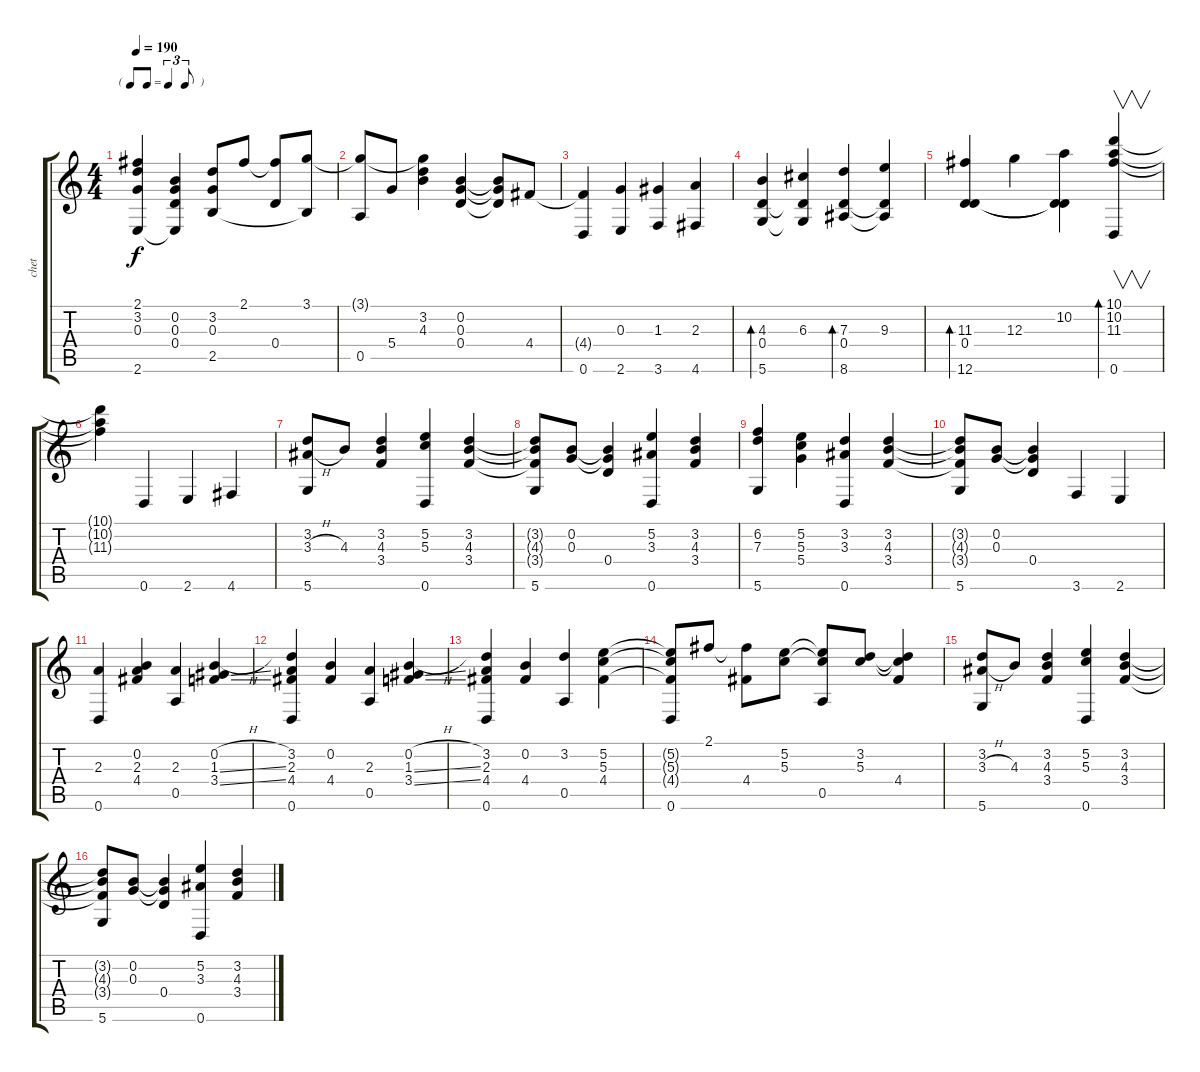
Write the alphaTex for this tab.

\track ("chet" "chet") {instrument acousticguitarnylon}
\staff {score tabs}
\tuning (E4 B3 G3 D3 A2 D2) {hide}
\ts (4 4)
\tf triplet8th
\tempo 190
\clef g2
\ks c
(2.1{t} 3.2{t} 0.3{t} 2.6).4{dy f} (0.2 0.3 0.4 2.6{t}).4 (3.2 0.3 2.5).8 2.1.8 (2.1{t} 0.4).8 (3.1 2.5{t}).8 |
(3.1{t} 0.5).8 5.4.8 (3.1{t} 3.2 4.3).4 (0.2 0.3 0.4).4 (0.2{t} 0.3{t} 0.4{t}).8 4.4.8 |
(4.4{t} 0.6).4 (0.3 2.6).4 (1.3 3.6).4 (2.3 4.6).4 |
(4.3 0.4 5.6).4{bd 120} (6.3 0.4{t} 5.6{t}).4 (7.3 0.4 8.6).4{bd 120} (9.3 0.4{t} 8.6{t}).4 |
(11.3 0.4 12.6).4{bd 120} 12.3.4 (10.2 0.4{t} 12.6{t}).4 (10.1 10.2 11.3 0.6).4{v bd 120} |
(10.1{t} 10.2{t} 11.3{t}).4 0.6.4 2.6.4 4.6.4 |
(3.2 3.3{h} 5.6).8 4.3.8 (3.2 4.3 3.4).4 (5.2 5.3 0.6).4 (3.2 4.3 3.4).4 |
(3.2{t} 4.3{t} 3.4{t} 5.6).8 (0.2 0.3).8 (0.2{t} 0.3{t} 0.4).4 (5.2 3.3 0.6).4 (3.2 4.3 3.4).4 |
(6.2 7.3 5.6).4 (5.2 5.3 5.4).4 (3.2 3.3 0.6).4 (3.2 4.3 3.4).4 |
(3.2{t} 4.3{t} 3.4{t} 5.6).8 (0.2 0.3).8 (0.2{t} 0.3{t} 0.4).4 3.6.4 2.6.4 |
(2.3 0.6).4 (0.2 2.3 4.4).4 (2.3 0.5).4 (0.2{h} 1.3{ss} 3.4{ss}).4 |
(3.2 2.3 4.4 0.6).4 (0.2 4.4).4 (2.3 0.5).4 (0.2{h} 1.3{ss} 3.4{ss}).4 |
(3.2 2.3 4.4 0.6).4 (0.2 4.4).4 (3.2 0.5).4 (5.2 5.3 4.4).4 |
(5.2{t} 5.3{t} 4.4{t} 0.6).8 2.1.8 (2.1{t} 4.4).8 (5.2 5.3).8 (5.2{t} 5.3{t} 0.5).8 (3.2 5.3).8 (3.2{t} 5.3{t} 4.4).4 |
(3.2 3.3{h} 5.6).8 4.3.8 (3.2 4.3 3.4).4 (5.2 5.3 0.6).4 (3.2 4.3 3.4).4 |
(3.2{t} 4.3{t} 3.4{t} 5.6).8 (0.2 0.3).8 (0.2{t} 0.3{t} 0.4).4 (5.2 3.3 0.6).4 (3.2 4.3 3.4).4
